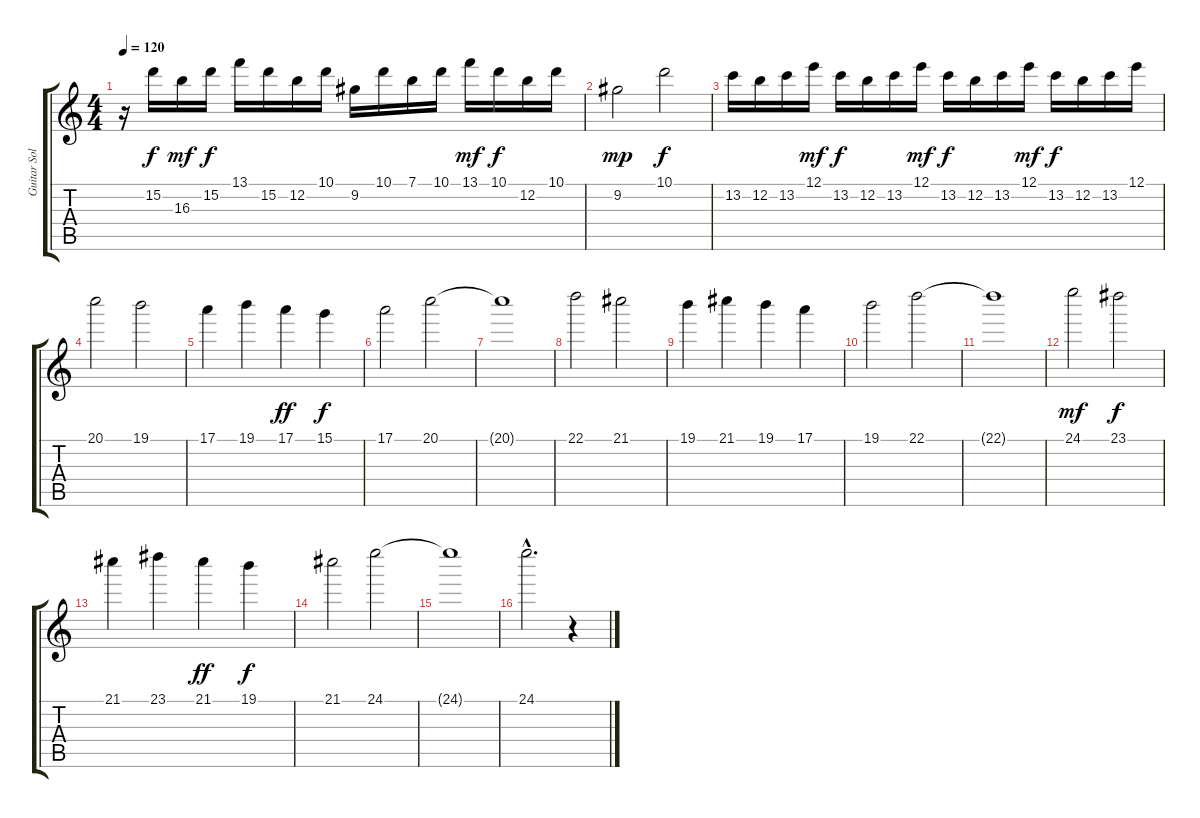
\track ("Guitar Solo" "Guitar Sol") {instrument distortionguitar}
\staff {score tabs}
\tuning (E4 B3 G3 D3 A2 D2) {hide}
\ts (4 4)
\tempo 120
\clef g2
\ks c
r.16{dy f} 15.2.16 16.3.16{dy mf} 15.2.16{dy f} 13.1.16 15.2.16 12.2.16 10.1.16 9.2.16 10.1.16 7.1.16 10.1.16 13.1.16{dy mf} 10.1.16{dy f} 12.2.16 10.1.16 |
9.2.2{dy mp} 10.1.2{dy f} |
13.2.16 12.2.16 13.2.16 12.1.16{dy mf} 13.2.16{dy f} 12.2.16 13.2.16 12.1.16{dy mf} 13.2.16{dy f} 12.2.16 13.2.16 12.1.16{dy mf} 13.2.16{dy f} 12.2.16 13.2.16 12.1.16 |
20.1.2 19.1.2 |
17.1.4 19.1.4 17.1.4{dy ff} 15.1.4{dy f} |
17.1.2 20.1.2 |
20.1{t}.1 |
22.1.2 21.1.2 |
19.1.4 21.1.4 19.1.4 17.1.4 |
19.1.2 22.1.2 |
22.1{t}.1 |
24.1.2{dy mf} 23.1.2{dy f} |
21.1.4 23.1.4 21.1.4{dy ff} 19.1.4{dy f} |
21.1.2 24.1.2 |
24.1{t}.1 |
24.1{hac}.2{d} r.4
